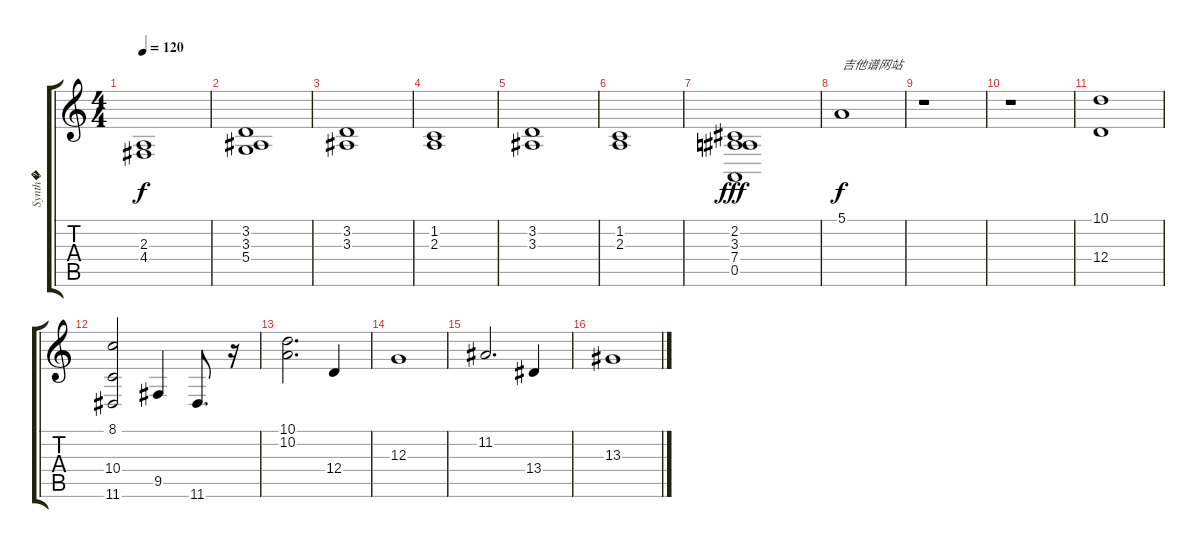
\track ("Synth�" "Synth�") {instrument stringensemble1}
\staff {score tabs}
\tuning (E4 B3 G3 D3 A2 E2) {hide}
\ts (4 4)
\tempo 120
\clef g2
\ks c
(2.3 4.4).1{dy f} |
(3.2 3.3 5.4).1 |
(3.2 3.3).1 |
(1.2 2.3).1 |
(3.2 3.3).1 |
(1.2 2.3).1 |
(2.2 3.3 7.4 0.5).1{dy fff volume 1} |
5.1.1{txt "吉他谱网站" dy f volume 12} |
r.1 |
r.1 |
(10.1 12.4).1 |
(8.1 10.4 11.6).2 9.5.4 11.6.8{d} r.16 |
(10.1 10.2).2{d} 12.4.4 |
12.3.1 |
11.2.2{d} 13.4.4 |
13.3.1
